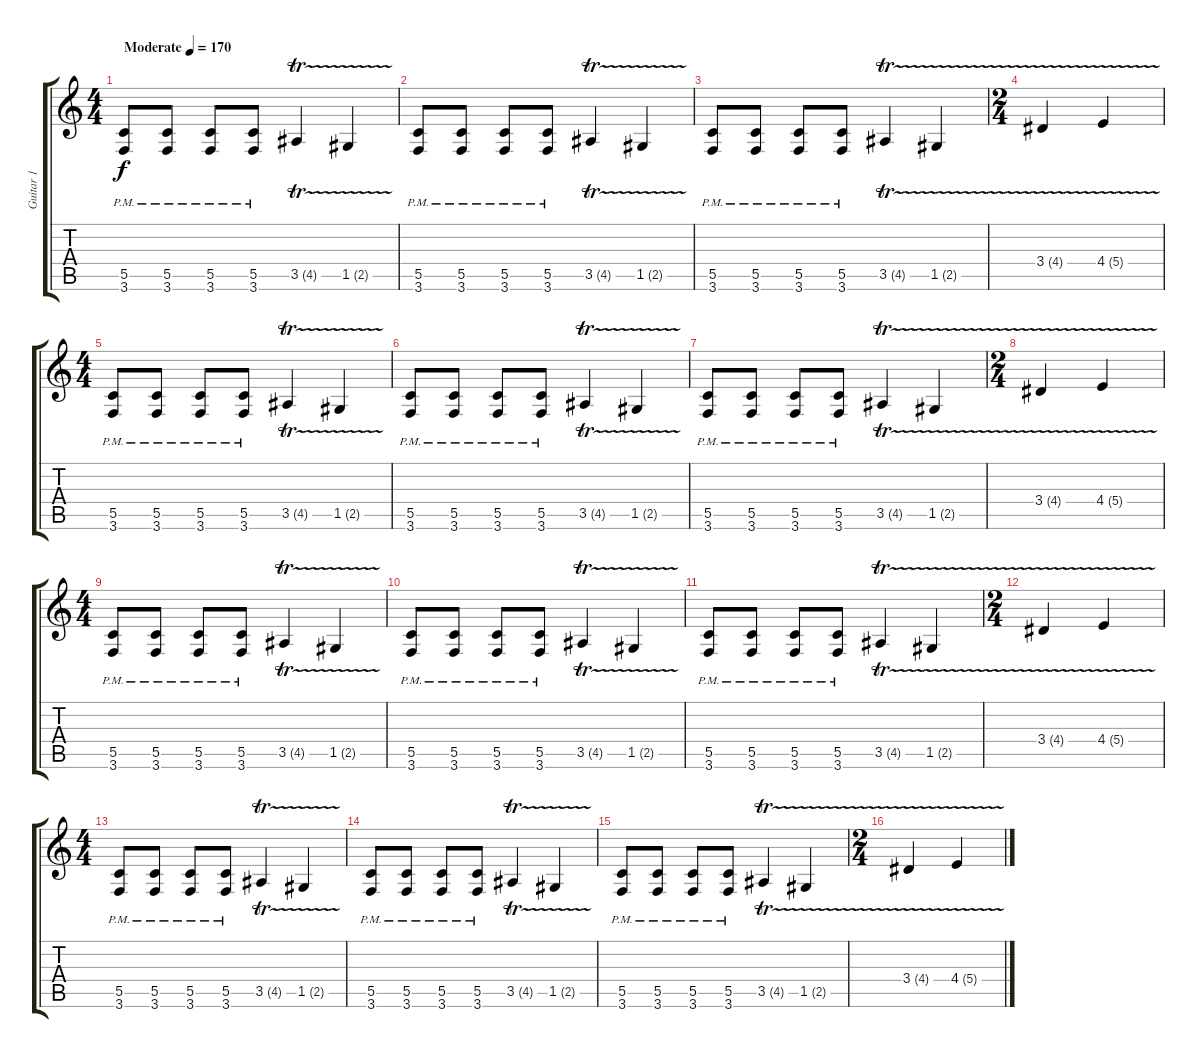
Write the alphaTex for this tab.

\track ("Guitar 1" "Guitar 1") {instrument distortionguitar}
\staff {score tabs}
\tuning (D4 A3 F3 C3 G2 D2) {hide}
\ts (4 4)
\tempo (170 "Moderate")
\clef g2
\ks c
(5.5{pm} 3.6{pm}).8{dy f instrument distortionguitar} (5.5{pm} 3.6{pm}).8 (5.5 3.6{pm}).8 (5.5 3.6{pm}).8 3.5{tr (4 32)}.4 1.5{tr (2 32)}.4 |
(5.5{pm} 3.6{pm}).8 (5.5{pm} 3.6{pm}).8 (5.5 3.6{pm}).8 (5.5 3.6{pm}).8 3.5{tr (4 32)}.4 1.5{tr (2 32)}.4 |
(5.5{pm} 3.6{pm}).8 (5.5{pm} 3.6{pm}).8 (5.5 3.6{pm}).8 (5.5 3.6{pm}).8 3.5{tr (4 32)}.4 1.5{tr (2 32)}.4 |
\ts (2 4)
3.4{tr (4 32)}.4 4.4{tr (5 32)}.4 |
\ts (4 4)
(5.5{pm} 3.6{pm}).8 (5.5{pm} 3.6{pm}).8 (5.5 3.6{pm}).8 (5.5 3.6{pm}).8 3.5{tr (4 32)}.4 1.5{tr (2 32)}.4 |
(5.5{pm} 3.6{pm}).8 (5.5{pm} 3.6{pm}).8 (5.5 3.6{pm}).8 (5.5 3.6{pm}).8 3.5{tr (4 32)}.4 1.5{tr (2 32)}.4 |
(5.5{pm} 3.6{pm}).8 (5.5{pm} 3.6{pm}).8 (5.5 3.6{pm}).8 (5.5 3.6{pm}).8 3.5{tr (4 32)}.4 1.5{tr (2 32)}.4 |
\ts (2 4)
3.4{tr (4 32)}.4 4.4{tr (5 32)}.4 |
\ts (4 4)
(5.5{pm} 3.6{pm}).8 (5.5{pm} 3.6{pm}).8 (5.5 3.6{pm}).8 (5.5 3.6{pm}).8 3.5{tr (4 32)}.4 1.5{tr (2 32)}.4 |
(5.5{pm} 3.6{pm}).8 (5.5{pm} 3.6{pm}).8 (5.5 3.6{pm}).8 (5.5 3.6{pm}).8 3.5{tr (4 32)}.4 1.5{tr (2 32)}.4 |
(5.5{pm} 3.6{pm}).8 (5.5{pm} 3.6{pm}).8 (5.5 3.6{pm}).8 (5.5 3.6{pm}).8 3.5{tr (4 32)}.4 1.5{tr (2 32)}.4 |
\ts (2 4)
3.4{tr (4 32)}.4 4.4{tr (5 32)}.4 |
\ts (4 4)
(5.5{pm} 3.6{pm}).8 (5.5{pm} 3.6{pm}).8 (5.5 3.6{pm}).8 (5.5 3.6{pm}).8 3.5{tr (4 32)}.4 1.5{tr (2 32)}.4 |
(5.5{pm} 3.6{pm}).8 (5.5{pm} 3.6{pm}).8 (5.5 3.6{pm}).8 (5.5 3.6{pm}).8 3.5{tr (4 32)}.4 1.5{tr (2 32)}.4 |
(5.5{pm} 3.6{pm}).8 (5.5{pm} 3.6{pm}).8 (5.5 3.6{pm}).8 (5.5 3.6{pm}).8 3.5{tr (4 32)}.4 1.5{tr (2 32)}.4 |
\ts (2 4)
3.4{tr (4 32)}.4 4.4{tr (5 32)}.4
